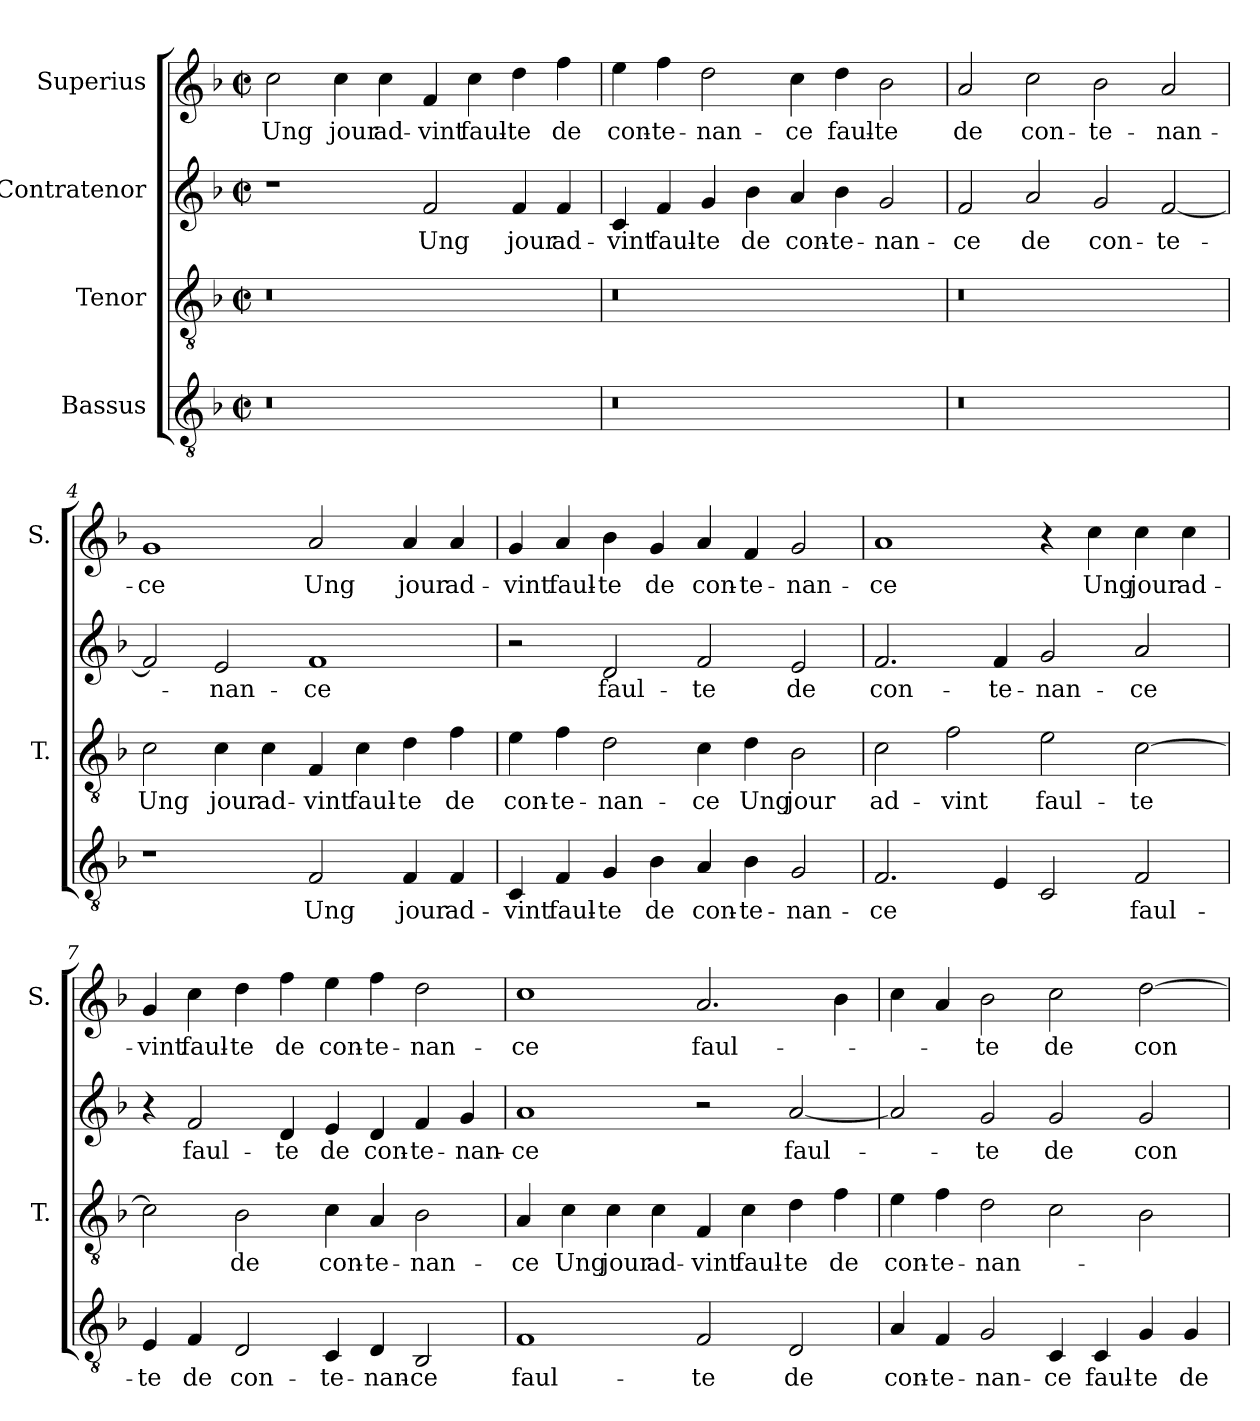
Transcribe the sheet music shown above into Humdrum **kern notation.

**kern	**text	**kern	**text	**kern	**text	**kern	**text
*part4	*part4	*part3	*part3	*part2	*part2	*part1	*part1
*staff4	*staff4	*staff3	*staff3	*staff2	*staff2	*staff1	*staff1
*I"Bassus	*	*I"Tenor	*	*I"Contratenor	*	*I"Superius	*
*	*	*I'T.	*	*	*	*I'S.	*
*clefGv2	*	*clefGv2	*	*clefG2	*	*clefG2	*
*k[b-]	*	*k[b-]	*	*k[b-]	*	*k[b-]	*
*F:	*	*F:	*	*F:	*	*F:	*
*M2/2	*	*M2/2	*	*M2/2	*	*M2/2	*
*met(c|)	*	*met(c|)	*	*met(c|)	*	*met(c|)	*
=1	=1	=1	=1	=1	=1	=1	=1
!LO:N:vis=0	!	!LO:N:vis=0	!	!	!	!	!
1r	.	1r	.	1r	.	2cc\	Ung
.	.	.	.	.	.	4cc\	jour
.	.	.	.	.	.	4cc\	ad-
1ryy	.	1ryy	.	2f/	Ung	4f/	-vint
.	.	.	.	.	.	4cc\	faul-
.	.	.	.	4f/	jour	4dd\	-te
.	.	.	.	4f/	ad-	4ff\	de
=2	=2	=2	=2	=2	=2	=2	=2
!LO:N:vis=0	!	!LO:N:vis=0	!	!	!	!	!
1r	.	1r	.	4c/	-vint	4ee\	con-
.	.	.	.	4f/	faul-	4ff\	-te-
.	.	.	.	4g/	-te	2dd\	-nan-
.	.	.	.	4b-\	de	.	.
1ryy	.	1ryy	.	4a/	con-	4cc\	-ce
.	.	.	.	4b-\	-te-	4dd\	faul-
.	.	.	.	2g/	-nan-	2b-\	-te
=3	=3	=3	=3	=3	=3	=3	=3
!LO:N:vis=0	!	!LO:N:vis=0	!	!	!	!	!
1r	.	1r	.	2f/	-ce	2a/	de
.	.	.	.	2a/	de	2cc\	con-
1ryy	.	1ryy	.	2g/	con-	2b-\	-te-
.	.	.	.	[2f/	-te-	2a/	-nan-
=4	=4	=4	=4	=4	=4	=4	=4
1r	.	2c\	Ung	2f/]	.	1g/	-ce
.	.	4c\	jour	2e/	-nan-	.	.
.	.	4c\	ad-	.	.	.	.
2F/	Ung	4F/	-vint	1f/	-ce	2a/	Ung
.	.	4c\	faul-	.	.	.	.
4F/	jour	4d\	-te	.	.	4a/	jour
4F/	ad-	4f\	de	.	.	4a/	ad-
!!LO:LB:g=z
=5	=5	=5	=5	=5	=5	=5	=5
4C/	-vint	4e\	con-	2r	.	4g/	-vint
4F/	faul-	4f\	-te-	.	.	4a/	faul-
4G/	-te	2d\	-nan-	2d/	faul-	4b-\	-te
4B-\	de	.	.	.	.	4g/	de
4A/	con-	4c\	-ce	2f/	-te	4a/	con-
4B-\	-te-	4d\	Ung	.	.	4f/	-te-
2G/	-nan-	2B-\	jour	2e/	de	2g/	-nan-
=6	=6	=6	=6	=6	=6	=6	=6
2.F/	-ce	2c\	ad-	2.f/	con-	1a/	-ce
.	.	2f\	-vint	.	.	.	.
4E/	.	.	.	4f/	-te-	.	.
2C/	.	2e\	faul-	2g/	-nan-	4r	.
.	.	.	.	.	.	4cc\	Ung
2F/	faul-	[2c\	-te	2a/	-ce	4cc\	jour
.	.	.	.	.	.	4cc\	ad-
=7	=7	=7	=7	=7	=7	=7	=7
4E/	-te	2c\]	.	4r	.	4g/	-vint
4F/	de	.	.	2f/	faul-	4cc\	faul-
2D/	con-	2B-\	de	.	.	4dd\	-te
.	.	.	.	4d/	-te	4ff\	de
4C/	-te-	4c\	con-	4e/	de	4ee\	con-
4D/	-nan-	4A/	-te-	4d/	con-	4ff\	-te-
2BB-/	-ce	2B-\	-nan-	4f/	-te-	2dd\	-nan-
.	.	.	.	4g/	-nan-	.	.
=8	=8	=8	=8	=8	=8	=8	=8
1F/	faul-	4A/	-ce	1a/	-ce	1cc\	-ce
.	.	4c\	Ung	.	.	.	.
.	.	4c\	jour	.	.	.	.
.	.	4c\	ad-	.	.	.	.
2F/	-te	4F/	-vint	2r	.	2.a/	faul-
.	.	4c\	faul-	.	.	.	.
2D/	de	4d\	-te	[2a/	faul-	.	.
.	.	4f\	de	.	.	4b-\	.
!!LO:LB:g=z
=9	=9	=9	=9	=9	=9	=9	=9
4A/	con-	4e\	con-	2a/]	.	4cc\	.
4F/	-te-	4f\	-te-	.	.	4a/	.
2G/	-nan-	2d\	-nan-	2g/	-te	2b-\	-te
4C/	-ce	2c\	.	2g/	de	2cc\	de
4C/	faul-	.	.	.	.	.	.
4G/	-te	2B-\	.	2g/	con-	[2dd\	con-
4G/	de	.	.	.	.	.	.
=	=	=	=	=	=	=	=
*-	*-	*-	*-	*-	*-	*-	*-
